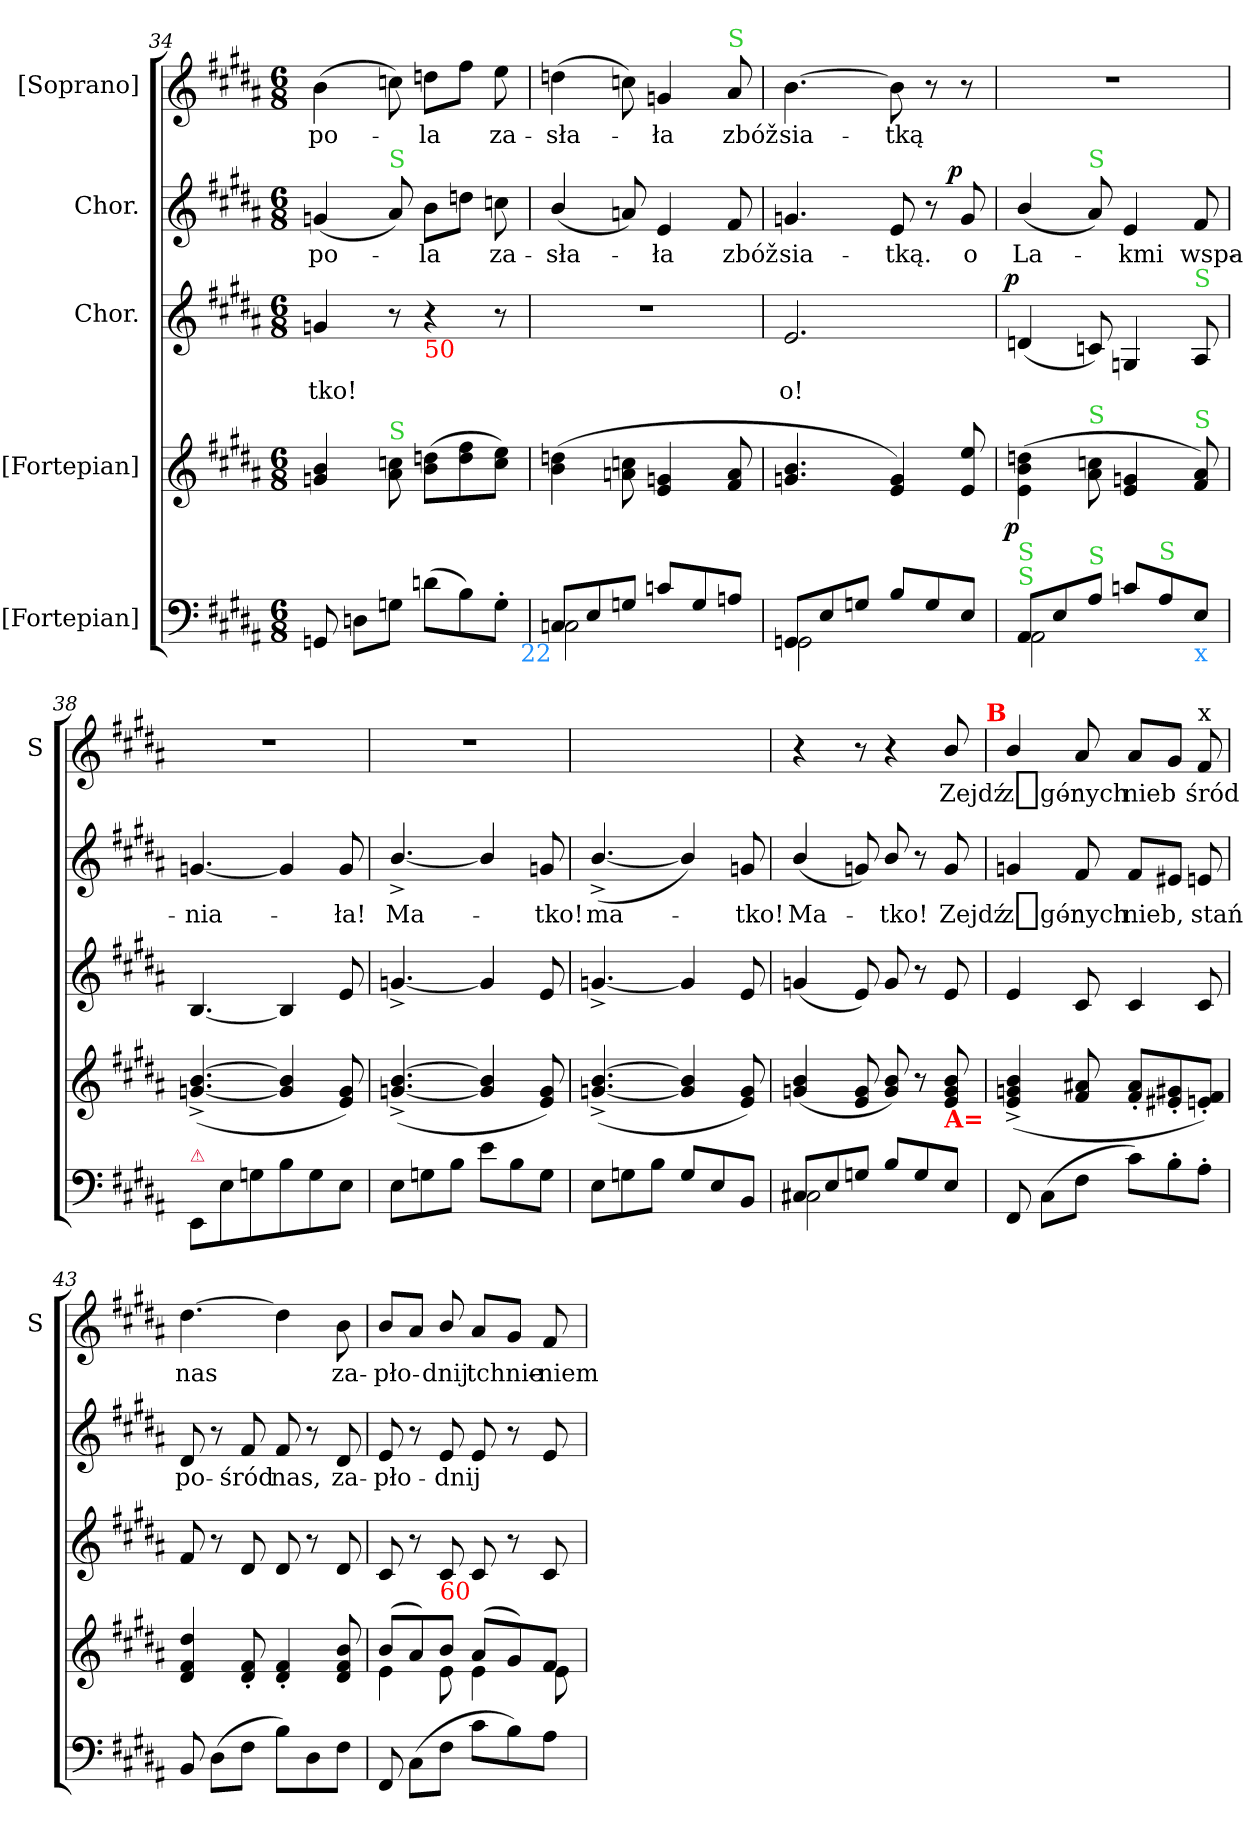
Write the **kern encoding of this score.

**kern	**kern	**dynam	**kern	**text	**dynam	**kern	**text	**dynam	**kern	**text
*part5	*part4	*part4	*part3	*part3	*part3	*part2	*part2	*part2	*part1	*part1
*staff5	*staff4	*staff4	*staff3	*staff3	*staff3	*staff2	*staff2	*staff2	*staff1	*staff1
*I"[Fortepian]	*I"[Fortepian]	*	*I"Chor.	*	*	*I"Chor.	*	*	*I"[Soprano]	*
*	*	*	*	*	*	*	*	*	*I'S	*
*clefF4	*clefG2	*	*clefG2	*	*	*clefG2	*	*	*clefG2	*
*k[f#c#g#d#a#]	*k[f#c#g#d#a#]	*	*k[f#c#g#d#a#]	*	*	*k[f#c#g#d#a#]	*	*	*k[f#c#g#d#a#]	*
*B:	*B:	*	*B:	*	*	*B:	*	*	*B:	*
*M6/8	*M6/8	*	*M6/8	*	*	*M6/8	*	*	*M6/8	*
=34	=34	=34	=34	=34	=34	=34	=34	=34	=34	=34
8GGn/	4gn/ 4b/	.	4gn/	-tko!	.	(4gn/	po-	.	(4b\	po-
8Dn\L	.	.	.	.	.	.	.	.	.	.
!	!	!	!	!	!	!LO:TX:a:color=limegreen:t=S	!	!	!	!
!	!LO:TX:a:color=limegreen:t=S	!	!	!	!	!	!	!	!	!
8Gn\J	8a#\ 8ccn\	.	8r	.	.	8a#/)	.	.	8ccn\)	.
!	!	!	!LO:TX:b:color=red:t=50	!	!	!	!	!	!	!
(8dn\L	(8b\ 8ddn\L	.	4r	.	.	8b\L	-la	.	8ddn\L	-la
8B\)	8dd\ 8ff#\	.	.	.	.	8ddn\J	.	.	8ff#\J	.
8G'\J	8cc\ 8ee\J)	.	8r	.	.	8ccn\	za-	.	8ee\	za-
=35	=35	=35	=35	=35	=35	=35	=35	=35	=35	=35
*^	*	*	*	*	*	*	*	*	*	*
!LO:TX:b:rj:color=dodgerblue:t=22	!	!	!	!	!	!	!	!	!	!	!
!	!LO:N:vis=2	!	!	!	!	!	!	!	!	!	!
8Cn/L	2.C\	(4b\ 4ddn\	.	2.r	.	.	(4b/	-sła-	.	(4ddn\	-sła-
8E/	.	.	.	.	.	.	.	.	.	.	.
8Gn/J	.	8an\ 8ccn\	.	.	.	.	8an/)	.	.	8ccn\)	.
8cn/L	.	4e/ 4gn/	.	.	.	.	4e/	-ła	.	4gn/	-ła
8G/	.	.	.	.	.	.	.	.	.	.	.
!	!	!	!	!	!	!	!	!	!	!LO:TX:a:color=limegreen:t=S	!
8An/J	.	8f#/ 8a/	.	.	.	.	8f#/	zbóž	.	8a#/	zbóž
=36	=36	=36	=36	=36	=36	=36	=36	=36	=36	=36	=36
!	!LO:N:vis=2	!	!	!	!	!	!	!	!	!	!
8GGn/L	2.GG\	4.gn/ 4.b/	.	2.e/	o!	.	4.gn/	sia-	.	[4.b\	sia-
8E/	.	.	.	.	.	.	.	.	.	.	.
8Gn/J	.	.	.	.	.	.	.	.	.	.	.
8B/L	.	4e/ 4g/)	.	.	.	.	8e/	-tką.	.	8b\]	-tką
8G/	.	.	.	.	.	.	8r	.	.	8r	.
!	!	!	!	!	!	!	!	!	!LO:DY:a:rj	!	!
8E/J	.	8e/ 8ee/	.	.	.	.	8g/	o	p	8r	.
=37	=37	=37	=37	=37	=37	=37	=37	=37	=37	=37	=37
!LO:TX:a:color=limegreen:t=S	!	!	!	!	!	!	!	!	!	!	!
!LO:TX:a:color=limegreen:t=S	!	!	!	!	!	!	!	!	!	!	!
!	!LO:N:vis=2	!	!LO:DY:rj	!	!	!LO:DY:a:rj	!	!	!	!	!
8AA#/L	2.AA#\	(4e\ 4b\ 4ddn\	p	(4dn/	.	p	(4b/	La-	.	2.r	.
8E/	.	.	.	.	.	.	.	.	.	.	.
!	!	!	!	!	!	!	!LO:TX:a:color=limegreen:t=S	!	!	!	!
!	!	!LO:TX:a:color=limegreen:t=S	!	!	!	!	!	!	!	!	!
!LO:TX:a:color=limegreen:t=S	!	!	!	!	!	!	!	!	!	!	!
8A#/J	.	8a#\ 8ccn\	.	8cn/)	.	.	8a#/)	.	.	.	.
8cn/L	.	4e/ 4gn/	.	4Gn/	.	.	4e/	-kmi	.	.	.
!LO:TX:a:color=limegreen:t=S	!	!	!	!	!	!	!	!	!	!	!
8A#/	.	.	.	.	.	.	.	.	.	.	.
!	!	!	!	!LO:TX:a:color=limegreen:t=S	!	!	!	!	!	!	!
!	!	!LO:TX:a:color=limegreen:t=S	!	!	!	!	!	!	!	!	!
!LO:TX:b:color=dodgerblue:t=x	!	!	!	!	!	!	!	!	!	!	!
8E/J	.	8f#/ 8a#/)	.	8A#/	.	.	8f#/	wspa-	.	.	.
*v	*v	*	*	*	*	*	*	*	*	*	*
=38	=38	=38	=38	=38	=38	=38	=38	=38	=38	=38
!LO:TX:a:color=crimson:t=⚠	!	!	!	!	!	!	!	!	!	!
8EE/L	([4.gn^/ [4.b^/	.	[4.B/	.	.	[4.gn/	-nia-	.	2.r	.
8E\	.	.	.	.	.	.	.	.	.	.
8Gn\	.	.	.	.	.	.	.	.	.	.
8B\	4g]/ 4b]/	.	4B/]	.	.	4g/]	.	.	.	.
8G\	.	.	.	.	.	.	.	.	.	.
8E\J	8e/ 8g/)	.	8e/	.	.	8g/	-ła!	.	.	.
=39	=39	=39	=39	=39	=39	=39	=39	=39	=39	=39
8E\L	([4.gn^/ [4.b^/	.	[4.gn^/	.	.	[4.b^/	Ma-	.	2.r	.
8Gn\	.	.	.	.	.	.	.	.	.	.
8B\J	.	.	.	.	.	.	.	.	.	.
8e\L	4g]/ 4b]/	.	4g/]	.	.	4b/]	.	.	.	.
8B\	.	.	.	.	.	.	.	.	.	.
8G\J	8e/ 8g/)	.	8e/	.	.	8gn/	-tko!	.	.	.
=40	=40	=40	=40	=40	=40	=40	=40	=40	=40	=40
8E\L	([4.gn^/ [4.b^/	.	[4.gn^/	.	.	([4.b^/	ma-	.	2.ryy	.
8Gn\	.	.	.	.	.	.	.	.	.	.
8B\J	.	.	.	.	.	.	.	.	.	.
8G/L	4g]/ 4b]/	.	4g/]	.	.	4b/])	.	.	.	.
8E/	.	.	.	.	.	.	.	.	.	.
8BB/J	8e/ 8g/)	.	8e/	.	.	8gn/	-tko!	.	.	.
=41	=41	=41	=41	=41	=41	=41	=41	=41	=41	=41
*^	*	*	*	*	*	*	*	*	*	*
!	!LO:N:vis=2	!	!	!	!	!	!	!	!	!	!
8C#X/L	2.C#X\	(4gn/ 4b/	.	(4gn/	.	.	(4b/	Ma-	.	4r	.
8E/	.	.	.	.	.	.	.	.	.	.	.
8Gn/J	.	8e/ 8g/	.	8e/)	.	.	8gn/)	.	.	8r	.
8B/L	.	8g/ 8b/)	.	8g/	.	.	8b/	-tko!	.	4r	.
8G/	.	8r	.	8r	.	.	8r	.	.	.	.
!	!	!LO:TX:b:B:color=red:t=A=	!	!	!	!	!	!	!	!	!
8E/J	.	8e/ 8g/ 8b/	.	8e/	.	.	8g/	Zejdź	.	8b/	Zejdź
*v	*v	*	*	*	*	*	*	*	*	*	*
=42	=42	=42	=42	=42	=42	=42	=42	=42	=42	=42
!	!	!	!	!	!	!	!	!	!LO:TX:a:B:rj:color=red:t=B	!
8FF#/	(4e^/ 4gn^/ 4b^/	.	4e/	.	.	4gn/	z_gór-	.	4b/	z_gór-
(8C#\L	.	.	.	.	.	.	.	.	.	.
8F#\J	8f#/ 8a#X/	.	8c#/	.	.	8f#/	-nych	.	8a#/	-nych
8c#\L)	8f#'/ 8a#'/L	.	4c#/	.	.	8f#/L	nieb,	.	8a#/L	nieb
8B'\	8e#X'/ 8g#X'/	.	.	.	.	8e#X/J	.	.	8g#/J	.
!	!	!	!	!	!	!	!	!	!LO:TX:a:t=x	!
8A#'\J	8en'/ 8f#'/J)	.	8c#/	.	.	8en/	stań	.	8f#/	śród
=43	=43	=43	=43	=43	=43	=43	=43	=43	=43	=43
8BB/	4d#/ 4f#/ 4dd#/	.	8f#/	.	.	8d#/	po-	.	[4.dd#\	nas
(8D#\L	.	.	8r	.	.	8r	.	.	.	.
8F#\J	8d#'/ 8f#'/	.	8d#/	.	.	8f#/	-śród	.	.	.
8B\L)	4d#'/ 4f#'/	.	8d#/	.	.	8f#/	nas,	.	4dd#\]	.
8D#\	.	.	8r	.	.	8r	.	.	.	.
8F#\J	8d#/ 8f#/ 8b/	.	8d#/	.	.	8d#/	za-	.	8b\	za-
=44	=44	=44	=44	=44	=44	=44	=44	=44	=44	=44
*	*^	*	*	*	*	*	*	*	*	*
8FF#/	(<8b/L	4e\	.	8c#/	.	.	8e/	-pło-	.	8b/L	-pło-
(8C#\L	8a#/)	.	.	8r	.	.	8r	.	.	8a#/J	.
!	!	!	!	!LO:TX:b:color=red:t=60	!	!	!	!	!	!	!
8F#\J	8b/J	8e\	.	8c#/	.	.	8e/	-dnij	.	8b/	-dnij
8c#\L	(<8a#/L	4e\	.	8c#/	.	.	8e/	.	.	8a#/L	tchnie-
8B\)	8g#/)	.	.	8r	.	.	8r	.	.	8g#/J	.
8A#\J	8f#/J	8e\	.	8c#/	.	.	8e/	.	.	8f#/	-niem
*	*v	*v	*	*	*	*	*	*	*	*	*
=	=	=	=	=	=	=	=	=	=	=
*-	*-	*-	*-	*-	*-	*-	*-	*-	*-	*-
